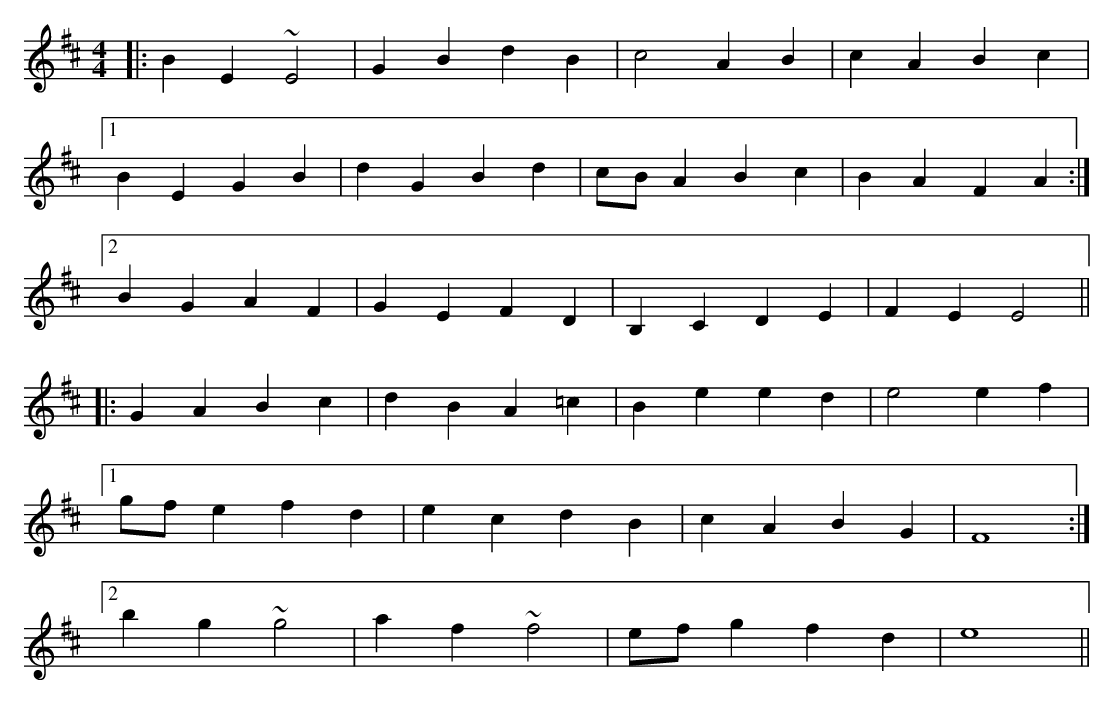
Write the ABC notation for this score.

X:1
M:4/4
K:Edor
|:B2E2 ~E4|G2B2d2B2|c4A2B2|c2A2B2c2|
[1 B2E2G2B2|d2G2B2d2|cBA2 B2c2|B2A2F2A2:|
[2 B2G2A2F2|G2E2F2D2|B,2 C2 D2 E2|F2 E2 E4||
|:G2A2B2c2|d2B2A2=c2|B2e2e2d2|e4 e2 f2|
[1 gfe2f2d2|e2c2d2B2|c2A2B2G2|F8:|
[2 b2 g2 ~g4|a2 f2 ~f4|efg2 f2 d2|e8||
